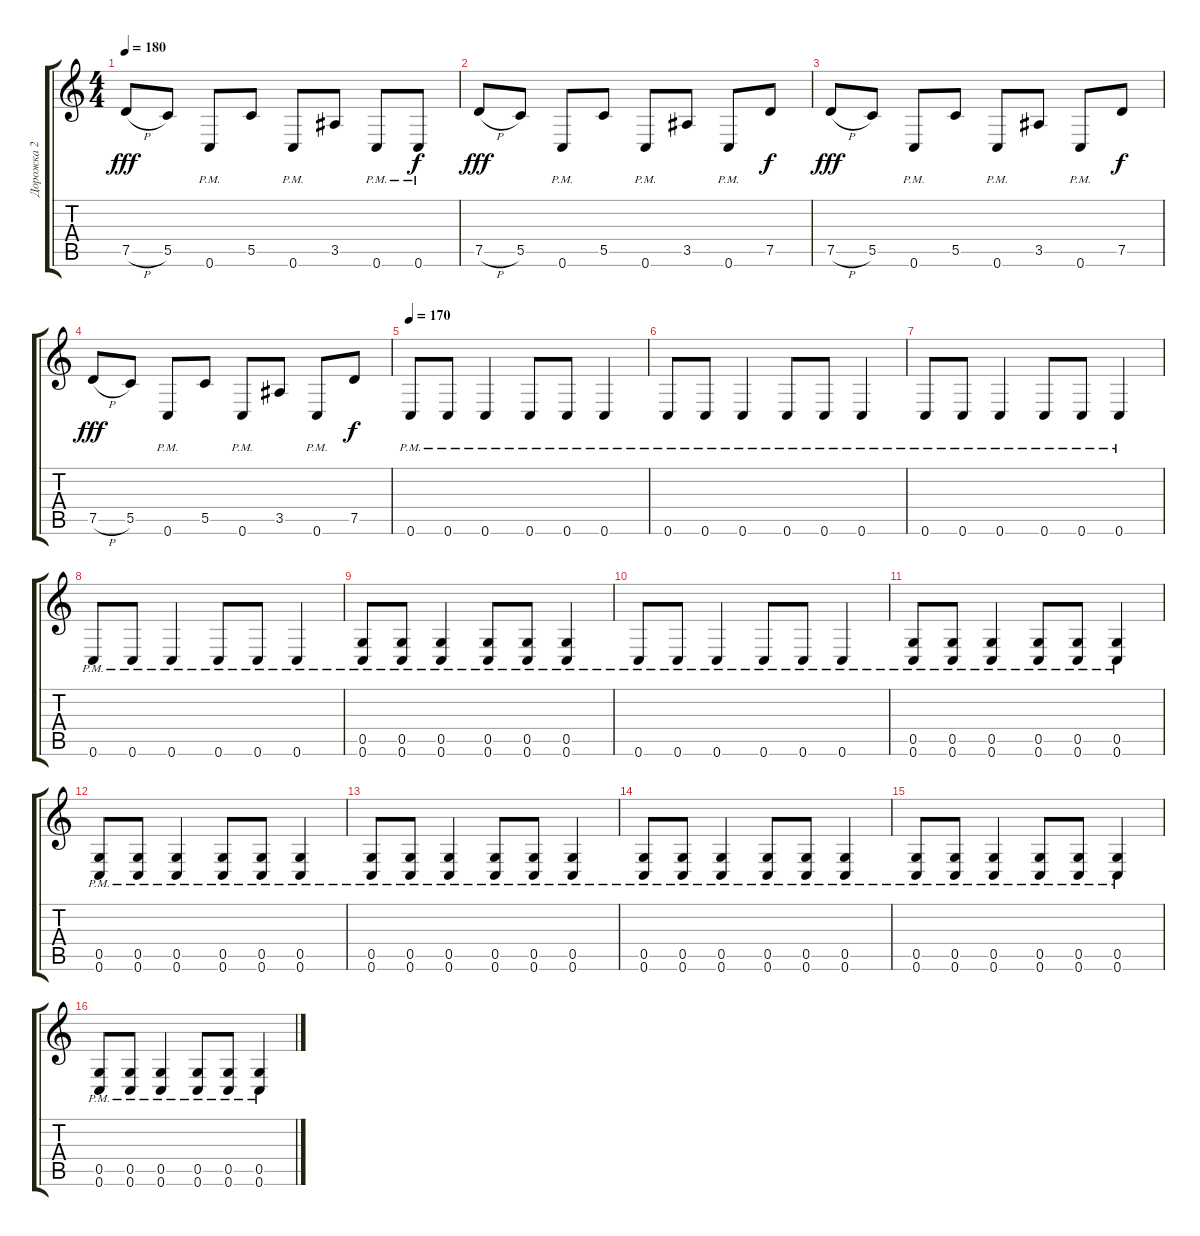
\track ("Дорожка 2" "Дорожка 2") {instrument overdrivenguitar}
\staff {score tabs}
\tuning (D4 A3 F3 C3 G2 C2) {hide}
\ts (4 4)
\tempo 180
\clef g2
\ks c
7.5{h}.8{dy fff} 5.5.8 0.6{pm}.8 5.5.8 0.6{pm}.8 3.5.8 0.6{pm}.8 0.6{pm}.8{dy f} |
7.5{h}.8{dy fff} 5.5.8 0.6{pm}.8 5.5.8 0.6{pm}.8 3.5.8 0.6{pm}.8 7.5.8{dy f} |
7.5{h}.8{dy fff} 5.5.8 0.6{pm}.8 5.5.8 0.6{pm}.8 3.5.8 0.6{pm}.8 7.5.8{dy f} |
7.5{h}.8{dy fff} 5.5.8 0.6{pm}.8 5.5.8 0.6{pm}.8 3.5.8 0.6{pm}.8 7.5.8{dy f} |
\tempo 170
0.6{pm}.8 0.6{pm}.8 0.6{pm}.4 0.6{pm}.8 0.6{pm}.8 0.6{pm}.4 |
0.6{pm}.8 0.6{pm}.8 0.6{pm}.4 0.6{pm}.8 0.6{pm}.8 0.6{pm}.4 |
0.6{pm}.8 0.6{pm}.8 0.6{pm}.4 0.6{pm}.8 0.6{pm}.8 0.6{pm}.4 |
0.6{pm}.8 0.6{pm}.8 0.6{pm}.4 0.6{pm}.8 0.6{pm}.8 0.6{pm}.4 |
(0.5{pm} 0.6{pm}).8 (0.5{pm} 0.6{pm}).8 (0.5{pm} 0.6{pm}).4 (0.5{pm} 0.6{pm}).8 (0.5{pm} 0.6{pm}).8 (0.5{pm} 0.6{pm}).4 |
0.6{pm}.8 0.6{pm}.8 0.6{pm}.4 0.6{pm}.8 0.6{pm}.8 0.6{pm}.4 |
(0.5{pm} 0.6{pm}).8 (0.5{pm} 0.6{pm}).8 (0.5{pm} 0.6{pm}).4 (0.5{pm} 0.6{pm}).8 (0.5{pm} 0.6{pm}).8 (0.5{pm} 0.6{pm}).4 |
(0.5{pm} 0.6{pm}).8 (0.5{pm} 0.6{pm}).8 (0.5{pm} 0.6{pm}).4 (0.5{pm} 0.6{pm}).8 (0.5{pm} 0.6{pm}).8 (0.5{pm} 0.6{pm}).4 |
(0.5{pm} 0.6{pm}).8 (0.5{pm} 0.6{pm}).8 (0.5{pm} 0.6{pm}).4 (0.5{pm} 0.6{pm}).8 (0.5{pm} 0.6{pm}).8 (0.5{pm} 0.6{pm}).4 |
(0.5{pm} 0.6{pm}).8 (0.5{pm} 0.6{pm}).8 (0.5{pm} 0.6{pm}).4 (0.5{pm} 0.6{pm}).8 (0.5{pm} 0.6{pm}).8 (0.5{pm} 0.6{pm}).4 |
(0.5{pm} 0.6{pm}).8 (0.5{pm} 0.6{pm}).8 (0.5{pm} 0.6{pm}).4 (0.5{pm} 0.6{pm}).8 (0.5{pm} 0.6{pm}).8 (0.5{pm} 0.6{pm}).4 |
(0.5{pm} 0.6{pm}).8 (0.5{pm} 0.6{pm}).8 (0.5{pm} 0.6{pm}).4 (0.5{pm} 0.6{pm}).8 (0.5{pm} 0.6{pm}).8 (0.5{pm} 0.6{pm}).4
